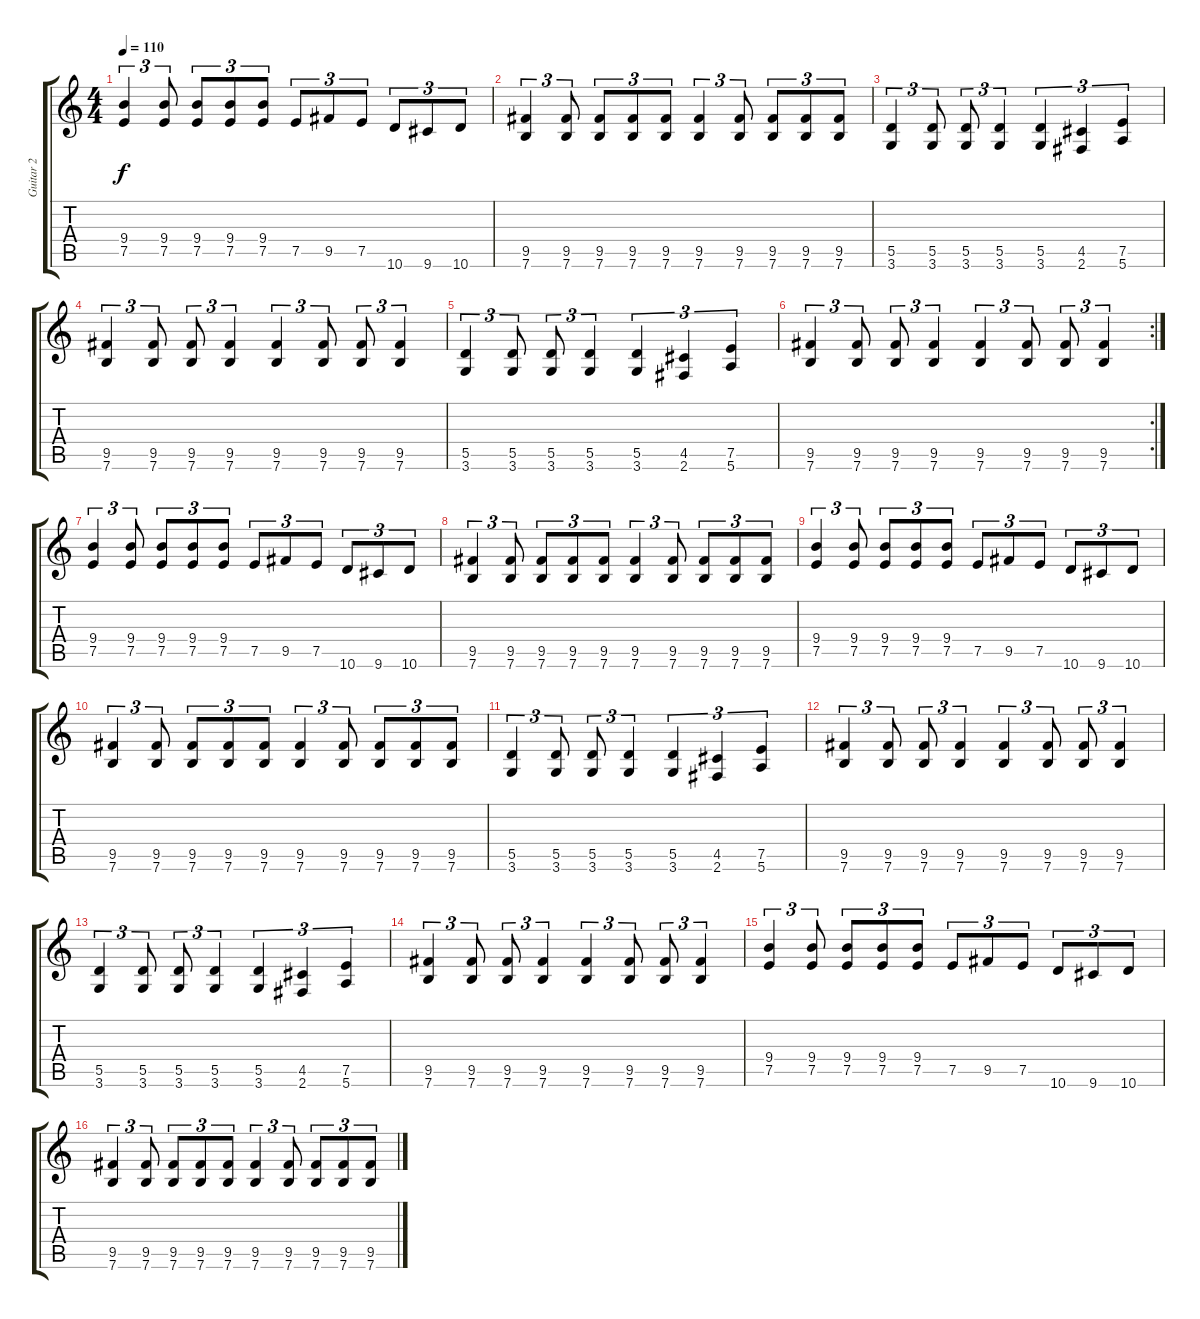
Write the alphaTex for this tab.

\track ("Guitar 2" "Guitar 2") {instrument distortionguitar}
\staff {score tabs}
\tuning (E4 B3 G3 D3 A2 E2) {hide}
\ts (4 4)
\tempo 110
\clef g2
\ks c
(9.4 7.5).4{tu (3 2) dy f} (9.4 7.5).8{tu (3 2)} (9.4 7.5).8{tu (3 2)} (9.4 7.5).8{tu (3 2)} (9.4 7.5).8{tu (3 2)} 7.5.8{tu (3 2)} 9.5.8{tu (3 2)} 7.5.8{tu (3 2)} 10.6.8{tu (3 2)} 9.6.8{tu (3 2)} 10.6.8{tu (3 2)} |
(9.5 7.6).4{tu (3 2)} (9.5 7.6).8{tu (3 2)} (9.5 7.6).8{tu (3 2)} (9.5 7.6).8{tu (3 2)} (9.5 7.6).8{tu (3 2)} (9.5 7.6).4{tu (3 2)} (9.5 7.6).8{tu (3 2)} (9.5 7.6).8{tu (3 2)} (9.5 7.6).8{tu (3 2)} (9.5 7.6).8{tu (3 2)} |
(5.5 3.6).4{tu (3 2)} (5.5 3.6).8{tu (3 2)} (5.5 3.6).8{tu (3 2)} (5.5 3.6).4{tu (3 2)} (5.5 3.6).4{tu (3 2)} (4.5 2.6).4{tu (3 2)} (7.5 5.6).4{tu (3 2)} |
(9.5 7.6).4{tu (3 2)} (9.5 7.6).8{tu (3 2)} (9.5 7.6).8{tu (3 2)} (9.5 7.6).4{tu (3 2)} (9.5 7.6).4{tu (3 2)} (9.5 7.6).8{tu (3 2)} (9.5 7.6).8{tu (3 2)} (9.5 7.6).4{tu (3 2)} |
(5.5 3.6).4{tu (3 2)} (5.5 3.6).8{tu (3 2)} (5.5 3.6).8{tu (3 2)} (5.5 3.6).4{tu (3 2)} (5.5 3.6).4{tu (3 2)} (4.5 2.6).4{tu (3 2)} (7.5 5.6).4{tu (3 2)} |
\rc 2
(9.5 7.6).4{tu (3 2)} (9.5 7.6).8{tu (3 2)} (9.5 7.6).8{tu (3 2)} (9.5 7.6).4{tu (3 2)} (9.5 7.6).4{tu (3 2)} (9.5 7.6).8{tu (3 2)} (9.5 7.6).8{tu (3 2)} (9.5 7.6).4{tu (3 2)} |
(9.4 7.5).4{tu (3 2)} (9.4 7.5).8{tu (3 2)} (9.4 7.5).8{tu (3 2)} (9.4 7.5).8{tu (3 2)} (9.4 7.5).8{tu (3 2)} 7.5.8{tu (3 2)} 9.5.8{tu (3 2)} 7.5.8{tu (3 2)} 10.6.8{tu (3 2)} 9.6.8{tu (3 2)} 10.6.8{tu (3 2)} |
(9.5 7.6).4{tu (3 2)} (9.5 7.6).8{tu (3 2)} (9.5 7.6).8{tu (3 2)} (9.5 7.6).8{tu (3 2)} (9.5 7.6).8{tu (3 2)} (9.5 7.6).4{tu (3 2)} (9.5 7.6).8{tu (3 2)} (9.5 7.6).8{tu (3 2)} (9.5 7.6).8{tu (3 2)} (9.5 7.6).8{tu (3 2)} |
(9.4 7.5).4{tu (3 2)} (9.4 7.5).8{tu (3 2)} (9.4 7.5).8{tu (3 2)} (9.4 7.5).8{tu (3 2)} (9.4 7.5).8{tu (3 2)} 7.5.8{tu (3 2)} 9.5.8{tu (3 2)} 7.5.8{tu (3 2)} 10.6.8{tu (3 2)} 9.6.8{tu (3 2)} 10.6.8{tu (3 2)} |
(9.5 7.6).4{tu (3 2)} (9.5 7.6).8{tu (3 2)} (9.5 7.6).8{tu (3 2)} (9.5 7.6).8{tu (3 2)} (9.5 7.6).8{tu (3 2)} (9.5 7.6).4{tu (3 2)} (9.5 7.6).8{tu (3 2)} (9.5 7.6).8{tu (3 2)} (9.5 7.6).8{tu (3 2)} (9.5 7.6).8{tu (3 2)} |
(5.5 3.6).4{tu (3 2)} (5.5 3.6).8{tu (3 2)} (5.5 3.6).8{tu (3 2)} (5.5 3.6).4{tu (3 2)} (5.5 3.6).4{tu (3 2)} (4.5 2.6).4{tu (3 2)} (7.5 5.6).4{tu (3 2)} |
(9.5 7.6).4{tu (3 2)} (9.5 7.6).8{tu (3 2)} (9.5 7.6).8{tu (3 2)} (9.5 7.6).4{tu (3 2)} (9.5 7.6).4{tu (3 2)} (9.5 7.6).8{tu (3 2)} (9.5 7.6).8{tu (3 2)} (9.5 7.6).4{tu (3 2)} |
(5.5 3.6).4{tu (3 2)} (5.5 3.6).8{tu (3 2)} (5.5 3.6).8{tu (3 2)} (5.5 3.6).4{tu (3 2)} (5.5 3.6).4{tu (3 2)} (4.5 2.6).4{tu (3 2)} (7.5 5.6).4{tu (3 2)} |
(9.5 7.6).4{tu (3 2)} (9.5 7.6).8{tu (3 2)} (9.5 7.6).8{tu (3 2)} (9.5 7.6).4{tu (3 2)} (9.5 7.6).4{tu (3 2)} (9.5 7.6).8{tu (3 2)} (9.5 7.6).8{tu (3 2)} (9.5 7.6).4{tu (3 2)} |
(9.4 7.5).4{tu (3 2) volume 10} (9.4 7.5).8{tu (3 2)} (9.4 7.5).8{tu (3 2)} (9.4 7.5).8{tu (3 2)} (9.4 7.5).8{tu (3 2)} 7.5.8{tu (3 2)} 9.5.8{tu (3 2)} 7.5.8{tu (3 2)} 10.6.8{tu (3 2)} 9.6.8{tu (3 2)} 10.6.8{tu (3 2)} |
(9.5 7.6).4{tu (3 2)} (9.5 7.6).8{tu (3 2)} (9.5 7.6).8{tu (3 2)} (9.5 7.6).8{tu (3 2)} (9.5 7.6).8{tu (3 2)} (9.5 7.6).4{tu (3 2)} (9.5 7.6).8{tu (3 2)} (9.5 7.6).8{tu (3 2)} (9.5 7.6).8{tu (3 2)} (9.5 7.6).8{tu (3 2)}
